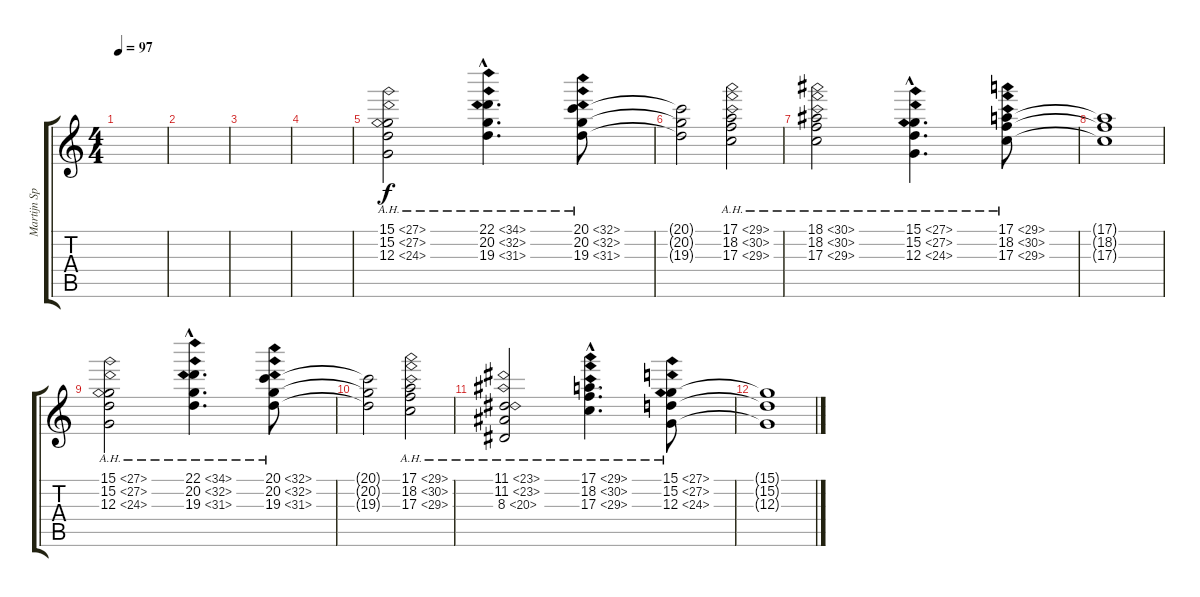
\track ("Martijn Spierenbur (Keyboard)" "Martijn Sp") {instrument stringensemble1}
\staff {score tabs}
\tuning (E4 B3 G3 D3 A2 E2) {hide}
\ts (4 4)
\tempo 97
\clef g2
\ks c
|
|
|
|
(15.1{ah 12} 15.2{ah 12} 12.3{ah 12}).2{volume 12 instrument stringensemble1} (22.1{ah 12 hac} 20.2{ah 12 hac} 19.3{ah 12 hac}).4{d} (20.1{ah 12} 20.2{ah 12} 19.3{ah 12}).8 |
(20.1{t} 20.2{t} 19.3{t}).2 (17.1{ah 12} 18.2{ah 12} 17.3{ah 12}).2 |
(18.1{ah 12} 18.2{ah 12} 17.3{ah 12}).2 (15.1{ah 12 hac} 15.2{ah 12 hac} 12.3{ah 12 hac}).4{d} (17.1{ah 12} 18.2{ah 12} 17.3{ah 12}).8 |
(17.1{t} 18.2{t} 17.3{t}).1 |
(15.1{ah 12} 15.2{ah 12} 12.3{ah 12}).2 (22.1{ah 12 hac} 20.2{ah 12 hac} 19.3{ah 12 hac}).4{d} (20.1{ah 12} 20.2{ah 12} 19.3{ah 12}).8 |
(20.1{t} 20.2{t} 19.3{t}).2 (17.1{ah 12} 18.2{ah 12} 17.3{ah 12}).2 |
(11.1{ah 12} 11.2{ah 12} 8.3{ah 12}).2 (17.1{ah 12 hac} 18.2{ah 12 hac} 17.3{ah 12 hac}).4{d} (15.1{ah 12} 15.2{ah 12} 12.3{ah 12}).8 |
(15.1{t} 15.2{t} 12.3{t}).1
